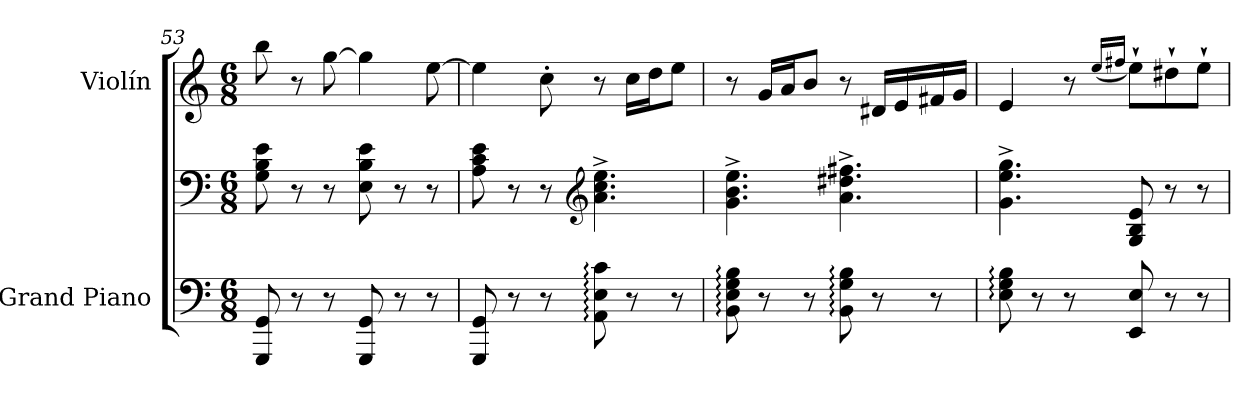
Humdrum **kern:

**kern	**kern	**kern
*part2	*part2	*part1
*staff3	*staff2	*staff1
*I"Grand Piano	*	*I"Violín
*I'Pno.	*	*I'Vln.
*clefF4	*clefF4	*clefG2
*k[]	*k[]	*k[]
*M6/8	*M6/8	*M6/8
=53	=53	=53
8GGG/ 8GG/	8G\ 8B\ 8e\	8bb\
8r	8r	8r
8r	8r	[8gg\
8GGG/ 8GG/	8E\ 8B\ 8e\	4gg\]
8r	8r	.
8r	8r	[8ee\
=54	=54	=54
8GGG/ 8GG/	8A\ 8c\ 8e\	4ee\]
8r	8r	.
8r	8r	8cc'\
*	*clefG2	*
8AA\: 8E\: 8c\:	4.a\^ 4.cc\^ 4.ee\^	8r
8r	.	16cc\LL
.	.	16dd\J
8r	.	8ee\J
=55	=55	=55
8BB\: 8E\: 8G\: 8B\:	4.g\^ 4.b\^ 4.ee\^	8r
8r	.	16g/LL
.	.	16a/J
8r	.	8b/J
8BB\: 8G\: 8B\:	4.a\^ 4.dd#X\^ 4.ff#X\^	8r
8r	.	16d#X/LL
.	.	16e/
8r	.	16f#X/
.	.	16g/JJ
!!LO:LB:g=z
=56	=56	=56
8E\: 8G\: 8B\:	4.g\^ 4.ee\^ 4.gg\^	4e/
8r	.	.
8r	.	8r
.	.	(16qee/LL
.	.	16qff#X/JJ
8EE/ 8E/	8G/ 8B/ 8e/	8ee`\L)
8r	8r	8dd#X`\
8r	8r	8ee`\J
=	=	=
*-	*-	*-
